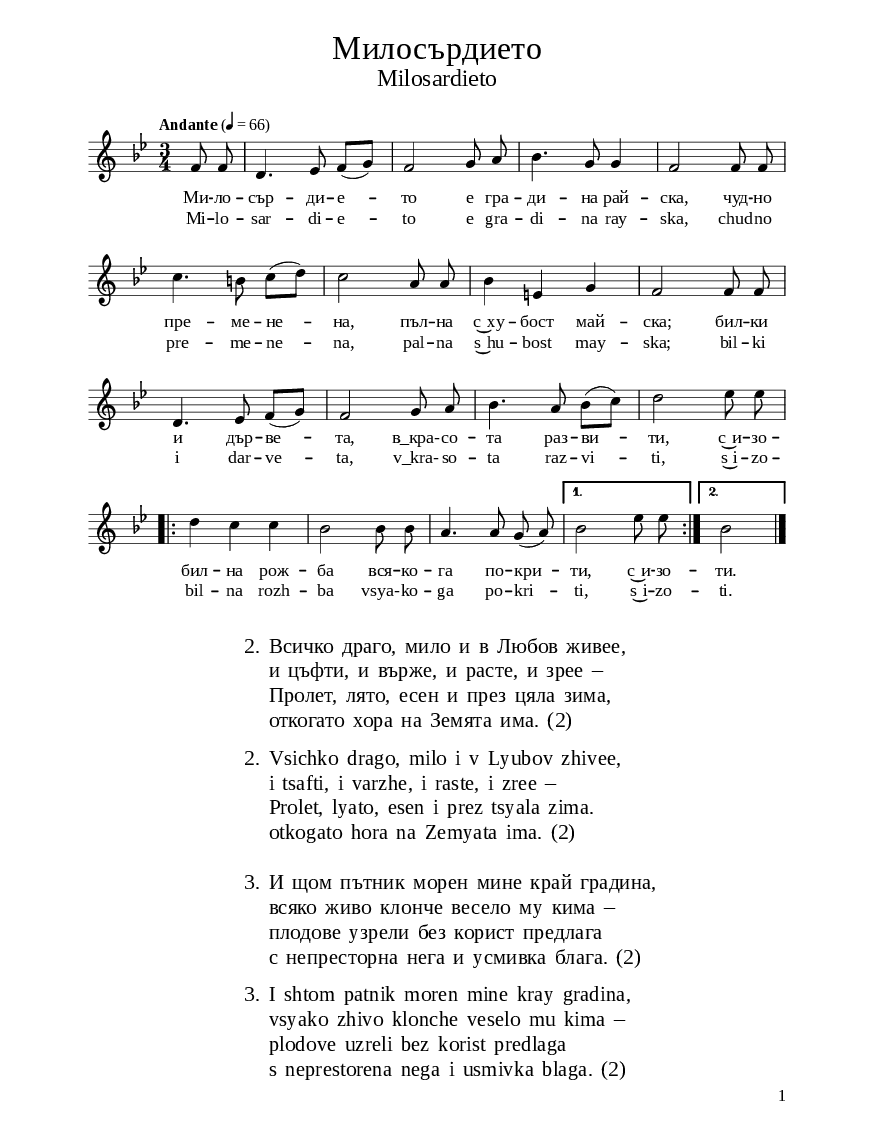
\version "2.24.0"

% include paper part and global functions
\include "include/globals.ily"

\bookpart {
  \include "include/bookpart-paper.ily"
  \score {
    \include "include/score-layout.ily"

    \new Voice \absolute {
      \clef treble
      \key g \minor
      \time 3/4
      \tempoFunc "Andante" 4 "66"
      \autoBeamOff
      \partial 4
      \autoBeamOff
      f'8 f'8 | d'4. es'8 f' ([ g' ]) |  f'2 g'8 a' |  bes'4. g'8 g'4 |  f'2 f'8 f' \break |
      c''4. b'8 c'' ([ d'' ]) |c''2 a'8 a' | bes'4 e' g' | f'2 f'8 f' \break |
      d'4. es'8 f' ([ g' ]) | f'2 g'8 a' | bes'4. a'8 bes' ([ c'' ]) | d''2 es''8 es'' \break
      \repeat volta 2 {d''4 c'' c'' bes'2 bes'8 bes' | a'4. a'8 g' ( a' ) |}
      \alternative { { bes'2 es''8 es'' } {  bes'2 \bar "|." \break } }
    }


    \addlyrics {
      Ми -- ло -- сър -- ди -- е -- то е гра -- ди -- на рай --
      ска, чуд -- но пре -- ме -- не -- на, пъл -- на
      с~ху -- бост май -- ска; бил -- ки и дър -- ве --
      та, "в_кра-" -- со -- та раз -- ви -- ти, с~и -- зо
      -- бил -- на рож -- ба вся -- ко -- га по -- кри
      -- ти, с~и -- зо -- ти.
    }

    \addlyrics {
      Mi -- lo -- sar -- di -- e -- to e gra -- di -- na ray --
      ska, chud -- no pre -- me -- ne -- na, pal -- na
      s~hu -- bost may -- ska; bil -- ki i dar -- ve --
      ta, "v_kra-" -- so -- ta raz -- vi -- ti, s~i -- zo
      -- bil -- na rozh -- ba "vsya-" -- ko -- ga po -- kri
      -- ti, s~i -- zo -- ti.
    }

    \header {
      title = \titleFunc "Милосърдието" "Milosardieto"
    }

    \midi{}

  } % score



  \markup \fontsize #bgCoupletFontSize {
    \hspace #15
    \override #`(baseline-skip . ,bgCoupletBaselineSkip)
    \column {
      \line {2. Всичко драго, мило и в Любов живее,}

      \line {"   "и цъфти, и върже, и расте, и зрее  –}

      \line {"   "Пролет, лято, есен и през цяла зима,}

      \line {"   "откогато хора на Земята има. (2)}
      \vspace #0.4

      \line {2. Vsichko drago, milo i v Lyubov zhivee,}

      \line {"   "i tsafti, i varzhe, i raste, i zree –}

      \line {"   "Prolet, lyato, esen i prez tsyala zima.}

      \line {"   "otkogato hora na Zemyata ima. (2)}
      \line { " " }

      \line {3. И щом пътник морен мине край градина,}

      \line {"   "всяко живо клонче весело му кима –}

      \line {"   "плодове узрели без корист предлага}

      \line {"   "с непресторна нега и усмивка блага. (2)}
      \vspace #0.4
      \line {3. I shtom patnik moren mine kray gradina,}

      \line {"   "vsyako zhivo klonche veselo mu kima –}

      \line {"   "plodove uzreli bez korist predlaga}

       \line {"   " s neprestorena nega i usmivka blaga. (2)}


    }


  } % markup

  \pageBreak

  \markup \fontsize #bgCoupletFontSize {
    \hspace #15
    \override #`(baseline-skip . ,bgCoupletBaselineSkip)
    \column {

      \line {4. Бедни и богати, здрави или болни, }

      \line {"   "и по всяко време тука са доволни, }

      \line {"   "че сменяват в Радост грижите, хомота, }

      \line {"   " и с утеха виждат смисъл във живота. (2) }
      \vspace #0.4
      \line {4. Bedni i bogati, zdravi ili bolni,}

      \line {"   "i po vsyako vreme tuka sa dovolni,}

      \line {"   "che smenyavat v Radost grizhite, homota,}

      \line {"   "i s uteha vizhdat smisal vav zhivota. (2)}
      \line { " " }

      \line {5. Затуй, който дири истинска победа,}

      \line {"   "рай такъв прекрасен нека си отгледа;}

      \line {"   "няма да се свърши щастие за него,}

      \line {"   "ще го благославят и Земя, и Небо. (2)}
      \vspace #0.4
      \line {5. Zatuy, koyto diri istinska pobeda,}

      \line {"   "ray takav prekrasen neka si otgleda;}

      \line {"   "nyama da se svarshi shtastie za nego,}

      \line {"   "shte go blagoslavyat i Zemya, i Nebo. (2)}
    }


  } % markup


  \markup \empty-two

  % include foreign translation(s) of the song
  \version "2.20.0"

\markup \fill-line { \fontsize #6 "Die Barmherzigkeit" }
\markup \null
\markup \null
\markup \fontsize #+2.5 {
  \hspace #6
  \override #'(baseline-skip . 2)
  \column {
    \line { "   " }
    \line { 1. Die Barmherzigkeit ist ein Paradiesgarten, }

    \line { "   " wunderschön geschmückt, erfüllt von der Maischönheit;  }

    \line { "   " Kräuter und Bäume, entwickelt in Schönheit, }

    \line { "   " immerdar reichlich bedeckt mit Früchten. (2)  }
    \line { "   " }

    \line { 2. Alles Wertvolle und Liebe lebt in Liebe,  }

    \line { "   " blüht, bildet Frucht, gedeiht und reift. }

    \line { "   " Frühling, Sommer, Herbst und Winter,  }

    \line { "   " seitdem es Menschen auf der Erde gibt. (2)}
    \line { "   " }

    \line { 3. Und wenn ein müder Reisender am Garten vorbeikommt, }

    \line { "   " begrüßt ihn freundlich jedes kleine, lebendige Ästchen  }

    \line { "   " und bietet ihm uneigennützig die reifen Früchte }

    \line { "   " mit einer aufrichtigen Wonne und mit einem gütigen Lächeln an. (2)}
    \line { "   " }

    \line { 4. Arme und Reiche, Gesunde oder Kranke }

    \line { "   " sind in jeder Zeit hier zufrieden,  }

    \line { "   " dass sie die Sorgen und das Joch in Freude verwandeln,  }

    \line { "   " mit Trost den Sinn des Lebens sehen. (2)}
    \line { "   " }

    \line { 5. Deshalb sollte jener, der nach dem wahren Sieg sucht, }

    \line { "   " solch ein wunderbares Paradies großziehen.  }

    \line { "   " Das Glück wird für ihn nicht enden  }

    \line { "   " Erde und Himmel werden ihn segnen. (2)}

  }
}


} % bookpart
